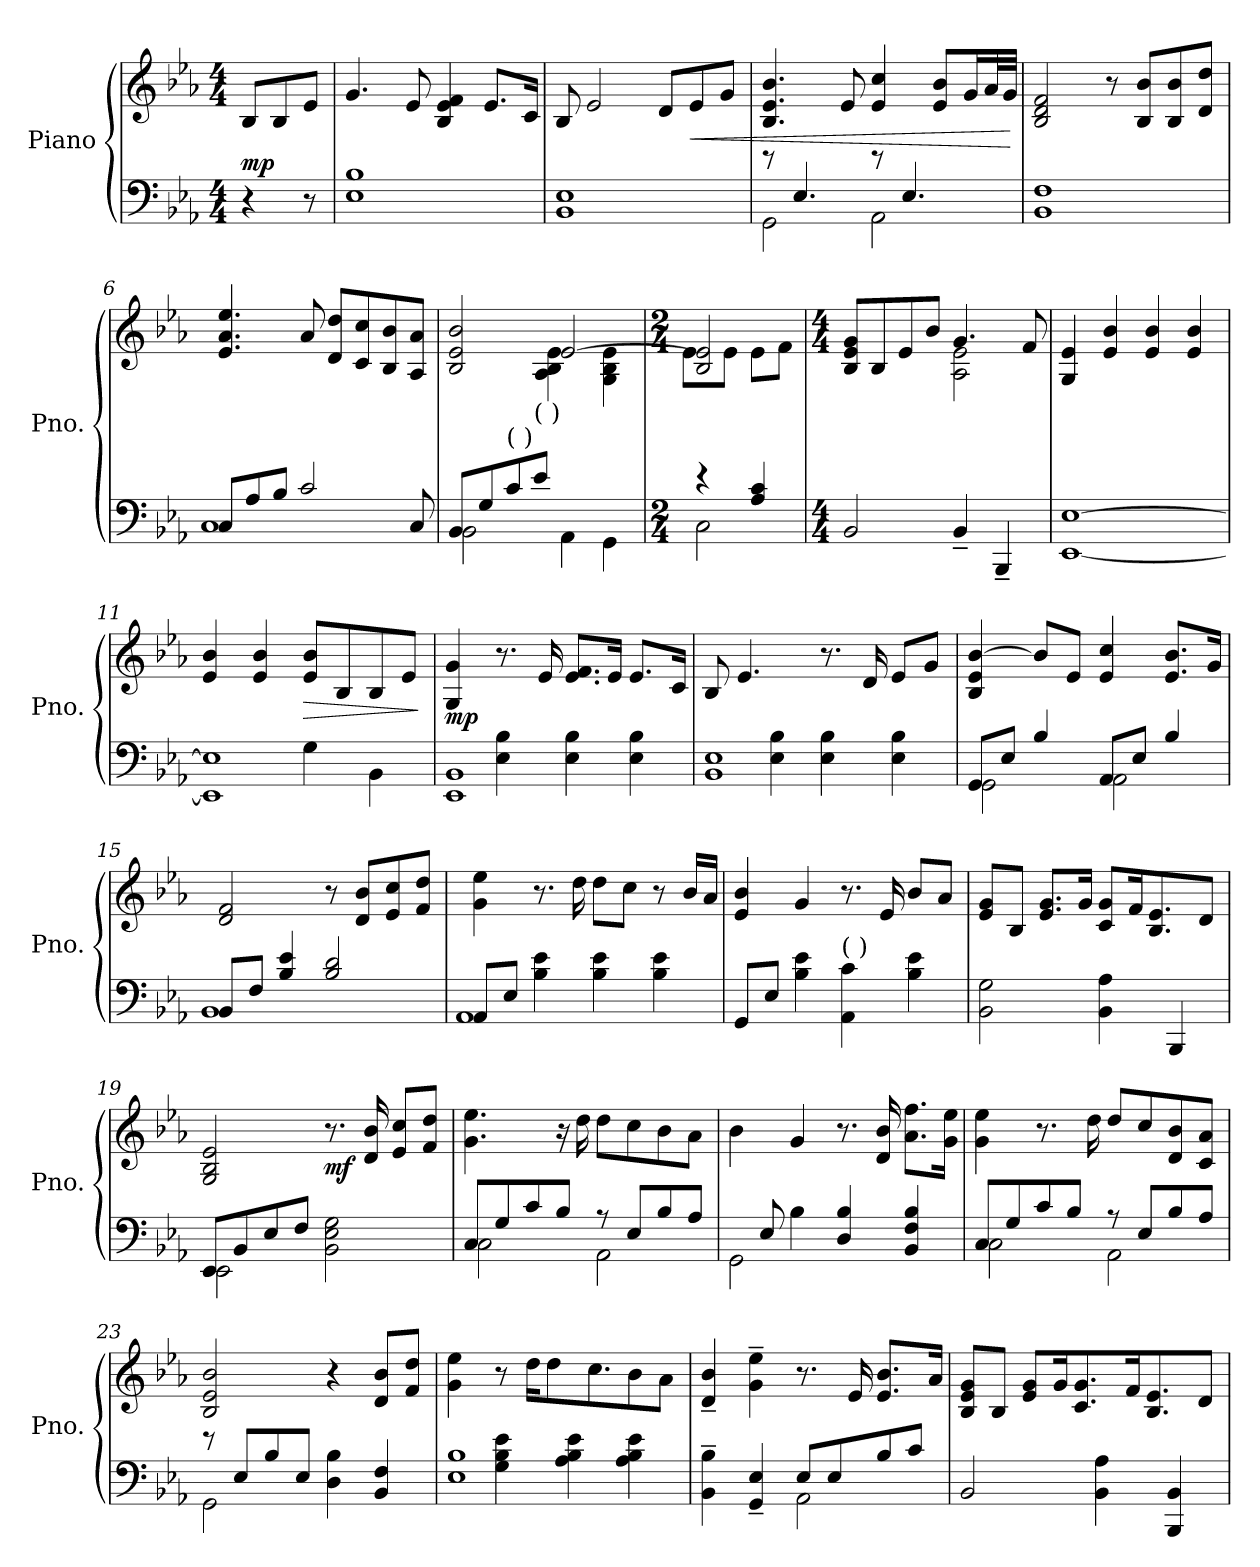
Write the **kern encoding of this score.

**kern	**kern	**dynam
*part1	*part1	*part1
*staff2	*staff1	*staff1/2
*I"Piano	*	*
*I'Pno.	*	*
*clefF4	*clefG2	*
*k[b-e-a-]	*k[b-e-a-]	*
*M4/4	*M4/4	*
*MM60	*MM60	*
=1	=1	=1
!	!	!LO:DY:a=2
4r	8B-/L	mp
.	8B-/	.
8r	8e-/J	.
=2	=2	=2
1E- 1B-	4.g/	.
.	8e-/	.
.	4B-/ 4e-/ 4f/	.
.	8.e-/L	.
.	16c/Jk	.
=3	=3	=3
1BB- 1E-	8B-/	.
.	2e-/	.
.	8d/L	.
!	!	!LO:HP:b
.	8e-/	<
.	8g/J	.
=4	=4	=4
*^	*	*
2GG\	8re	4.B-/ 4.e-/ 4.b-/	.
.	4.E-/	.	.
.	.	8e-/	.
2AA-\	8re	4e-/ 4cc/	.
.	4.E-/	.	.
.	.	8e-/ 8b-/L	.
.	.	16g/L	.
.	.	32a-/L	.
.	.	32g/JJJ	.
*v	*v	*	*
.	.	[
=5	=5	=5
1BB- 1F	2B-/Z 2d/Z 2f/Z	.
.	8r	.
.	8B-/ 8b-/L	.
.	8B-/ 8b-/	.
.	8d/ 8dd/J	.
!!LO:LB:g=z
=6	=6	=6
*^	*	*
8C/L	1C	4.e-/ 4.a-/ 4.ee-/	.
8A-/	.	.	.
8B-/J	.	.	.
2c/	.	8a-/	.
.	.	8d/ 8dd/L	.
.	.	8c/ 8cc/	.
.	.	8B-/ 8b-/	.
8C/	.	8A-/ 8a-/J	.
=7	=7	=7	=7
*	*	*^	*
8BB-/L	2BB-\	2B-/ 2e-/ 2b-/	2ryy	.
8G/	.	.	.	.
!LO:TX:a:t=(  )	!	!	!	!
8c/	.	.	.	.
!LO:TX:a:t=(  )	!	!	!	!
8e-/J	.	.	.	.
4AA-\	2ryy	[2e-/	4A-\ 4B-\ 4e-\	.
4GG\	.	.	4G\ 4B-\ 4e-\	.
=8	=8	=8	=8	=8
*M2/4	*	*M2/4	*	*
2C\	4re	2B-/ 2e-/]	8e-\L	.
.	.	.	8e-\J	.
.	4A-/ 4c/	.	8e-\L	.
.	.	.	8f\J	.
*v	*v	*	*	*
=9	=9	=9	=9
*M4/4	*M4/4	*	*
2BB-/	8B-/ 8e-/ 8g/L	2ryy	.
.	8B-/	.	.
.	8e-/	.	.
.	8b-/J	.	.
4BB-~/	4.g/	2A-\ 2e-\	.
4BBB-~/	.	.	.
.	8f/	.	.
*	*v	*v	*
!!LO:LB:g=z
=10	=10	=10
[1EE- [1E-	4G/ 4e-/	.
.	4e-/ 4b-/	.
.	4e-/ 4b-/	.
.	4e-/ 4b-/	.
=11	=11	=11
*^	*	*
1EE-] 1E-]	2ryy	4e-/ 4b-/	.
.	.	4e-/ 4b-/	.
!	!	!	!LO:HP:b
.	4G\	8e-/ 8b-/L	>
.	.	8B-/	.
.	4BB-\	8B-/	.
.	.	8e-/J	.
*v	*v	*	*
.	.	]
=12	=12	=12
*^	*	*
!	!	!	!LO:DY:b
1EE- 1BB-	4ryy	4G/ 4g/	mp
.	4E-\ 4B-\	8.r	.
.	.	16e-/	.
.	4E-\ 4B-\	8.e-/ 8.f/L	.
.	.	16e-/Jk	.
.	4E-\ 4B-\	8.e-/L	.
.	.	16c/Jk	.
=13	=13	=13	=13
1BB- 1E-	4ryy	8B-/	.
.	.	4.e-/	.
.	4E-\ 4B-\	.	.
.	4E-\ 4B-\	8.r	.
.	.	16d/	.
.	4E-\ 4B-\	8e-/L	.
.	.	8g/J	.
!!LO:LB:g=z
=14	=14	=14	=14
8GG/L	2GG\	4B-/ 4e-/ [4b-/	.
8E-/J	.	.	.
4B-/	.	8b-/L]	.
.	.	8e-/J	.
8AA-/L	2AA-\	4e-/ 4cc/	.
8E-/J	.	.	.
4B-/	.	8.e-/ 8.b-/L	.
.	.	16g/Jk	.
=15	=15	=15	=15
8BB-/L	1BB-	2d/ 2f/	.
8F/J	.	.	.
4B-/ 4e-/	.	.	.
2B-/ 2d/	.	8r	.
.	.	8d/ 8b-/L	.
.	.	8e-/ 8cc/	.
.	.	8f/ 8dd/J	.
=16	=16	=16	=16
8AA-/L	1AA-	4g\ 4ee-\	.
8E-/J	.	.	.
4B-\ 4e-\	.	8.r	.
.	.	16dd\	.
4B-\ 4e-\	.	8dd\L	.
.	.	8cc\J	.
4B-\ 4e-\	.	8r	.
.	.	16b-/LL	.
.	.	16a-/JJ	.
*v	*v	*	*
=17	=17	=17
8GG/L	4e-/ 4b-/	.
8E-/J	.	.
4B-\ 4e-\	4g/	.
!LO:TX:a:t=(  )	!	!
4AA-\ 4c\	8.r	.
.	16e-/	.
4B-\ 4e-\	8b-/L	.
.	8a-/J	.
!!LO:PB:g=z
=18	=18	=18
2BB-\ 2G\	8e-/ 8g/L	.
.	8B-/J	.
.	8.e-/ 8.g/L	.
.	16g/Jk	.
4BB-\ 4A-\	8c/ 8g/L	.
.	16f/K	.
.	8.B-/ 8.e-/	.
4BBB-/	.	.
.	8d/J	.
=19	=19	=19
*^	*	*
8EE-/L	2EE-\	2G/ 2B-/ 2e-/	.
8BB-/	.	.	.
8E-/	.	.	.
8F/J	.	.	.
!	!	!	!LO:DY:b
2BB-\ 2E-\ 2G\	2ryy	8.r	mf
.	.	16d/ 16b-/	.
.	.	8e-/ 8cc/L	.
.	.	8f/ 8dd/J	.
=20	=20	=20	=20
8C/L	2C\	4.g\ 4.ee-\	.
8G/	.	.	.
8c/	.	.	.
8B-/J	.	16r	.
.	.	16dd\	.
8r	2AA-\	8dd\L	.
8E-/L	.	8cc\	.
8B-/	.	8b-\	.
8A-/J	.	8a-\J	.
=21	=21	=21	=21
2GG\	8ryy	4b-\	.
.	8E-/	.	.
.	4B-\	4g/	.
4D/ 4B-/	2ryy	8.r	.
.	.	16d/ 16b-/	.
4BB-/ 4F/ 4B-/	.	8.a-\ 8.ff\L	.
.	.	16g\ 16ee-\Jk	.
!!LO:LB:g=z
=22	=22	=22	=22
8C/L	2C\	4g\ 4ee-\	.
8G/	.	.	.
8c/	.	8.r	.
8B-/J	.	.	.
.	.	16dd\	.
8r	2AA-\	8dd/L	.
8E-/L	.	8cc/	.
8B-/	.	8d/ 8b-/	.
8A-/J	.	8c/ 8a-/J	.
=23	=23	=23	=23
2GG\	8re	2B-/ 2e-/ 2b-/	.
.	8E-/L	.	.
.	8B-/	.	.
.	8E-/J	.	.
4D\ 4B-\	2ryy	4r	.
4BB-/ 4F/	.	8d/ 8b-/L	.
.	.	8f/ 8dd/J	.
=24	=24	=24	=24
1E- 1B-	4ryy	4g\ 4ee-\	.
.	4G\ 4B-\ 4e-\	8r	.
.	.	16dd\KL	.
.	.	8dd\	.
.	4A-\ 4B-\ 4e-\	.	.
.	.	8.cc\	.
.	4A-\ 4B-\ 4e-\	8b-\	.
.	.	8a-\J	.
=25	=25	=25	=25
4BB-\~ 4B-\~	2ryy	4d/~ 4b-/~	.
4GG/~ 4E-/~	.	4g\~ 4ee-\~	.
8E-/L	2AA-\	8.r	.
8E-/	.	.	.
.	.	16e-/	.
8B-/	.	8.e-/ 8.b-/L	.
8c/J	.	.	.
.	.	16a-/Jk	.
*v	*v	*	*
!!LO:LB:g=z
=26	=26	=26
2BB-/	8B-/ 8e-/ 8g/L	.
.	8B-/J	.
.	8e-/ 8g/L	.
.	16g/K	.
.	8.c/ 8.g/	.
4BB-\ 4A-\	.	.
.	16f/K	.
.	8.B-/ 8.e-/	.
4BBB-/ 4BB-/	.	.
.	8d/J	.
=	=	=
*-	*-	*-
